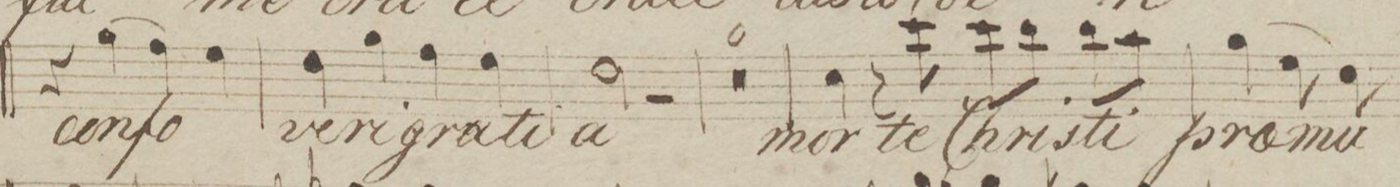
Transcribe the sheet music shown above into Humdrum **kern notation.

**kern	**text
*I"Bas.	*
*clefF4	*
*k[b-e-]	*
*met(c)	*
*M4/4	*
4r	.
(4B-\	con-
4A\)	-fo-
4G\	.
=74	=74
4F\	-ve-
4B-\	-ri
4A\	gra-
4G\	-ti-
=75	=75
2F\	-a
2r	.
=76	=76
0r	.
=77	=77
=78	=78
4E-\	mor-
8r	.
8e-\	-te
8e-\L	Chri-
8d\J	.
8d\L	-sti
8c\J	.
=79	=79
(4B-\	prae-
8G\	-mu-
8E-\)	.
*-	*-
